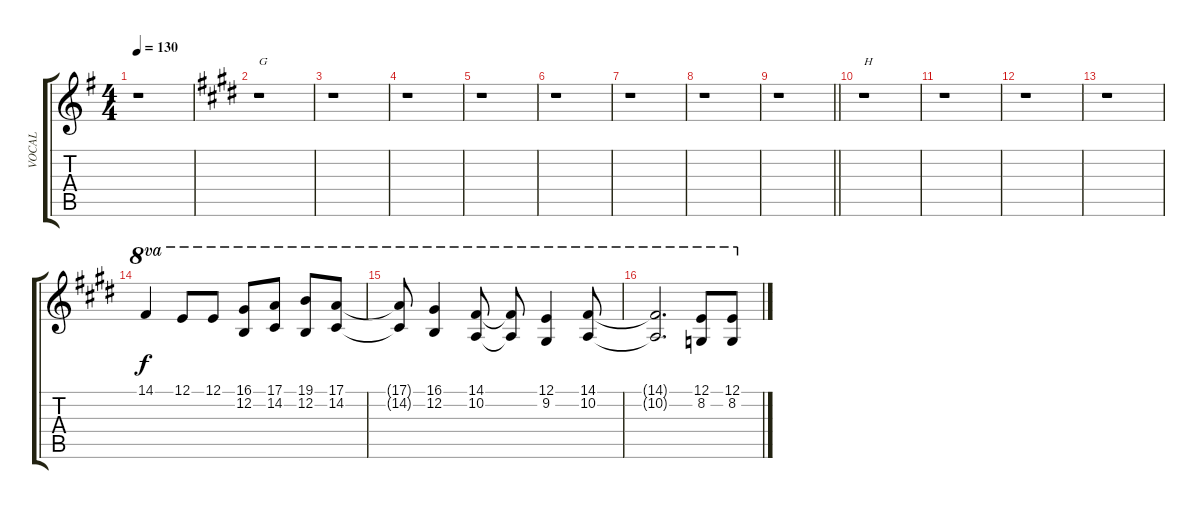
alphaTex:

\track ("VOCAL" "VOCAL") {instrument stringensemble2}
\staff {score tabs}
\tuning (E4 B3 G3 D3 A2 E2) {hide}
\ts (4 4)
\tempo 130
\clef g2
\ks eminor
r.1{dy f} |
\ks e
r.1{txt "G"} |
r.1 |
r.1 |
r.1 |
r.1 |
r.1 |
r.1 |
\barLineRight lightlight
r.1 |
r.1{txt "H"} |
r.1 |
r.1 |
r.1 |
14.1.4{ot 8va} 12.1.8{ot 8va} 12.1.8{ot 8va} (16.1 12.2).8{ot 8va} (17.1 14.2).8{ot 8va} (19.1 12.2).8{ot 8va} (17.1 14.2).8{ot 8va} |
(17.1{t} 14.2{t}).8{ot 8va} (16.1 12.2).4{ot 8va} (14.1 10.2).8{ot 8va} (14.1{t} 10.2{t}).8{ot 8va} (12.1 9.2).4{ot 8va} (14.1 10.2).8{ot 8va} |
(14.1{t} 10.2{t}).2{d ot 8va} (12.1 8.2).8{ot 8va} (12.1 8.2).8{ot 8va}
